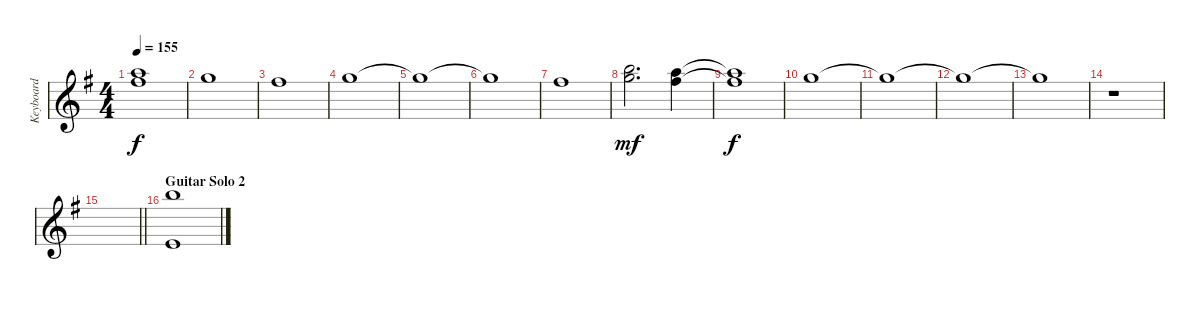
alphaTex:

\track ("Keyboard" "Keyboard") {instrument stringensemble1}
\staff {score}
\tuning (E4 B3 G3 D3 A2 E2) {hide}
\ts (4 4)
\tempo 155
\clef g2
\ks g
(17.1{t} 19.2{t}).1{dy f} |
20.2.1 |
19.2.1 |
20.2.1 |
20.2{t}.1 |
20.2{t}.1 |
19.2.1 |
(19.1 20.2).2{d dy mf} (17.1 19.2).4 |
(17.1{t} 19.2{t}).1{dy f} |
20.2.1 |
20.2{t}.1 |
20.2{t}.1 |
20.2{t}.1 |
r.1 |
\barLineRight lightlight
|
\section ("" "Guitar Solo 2")
(19.1 5.2).1
